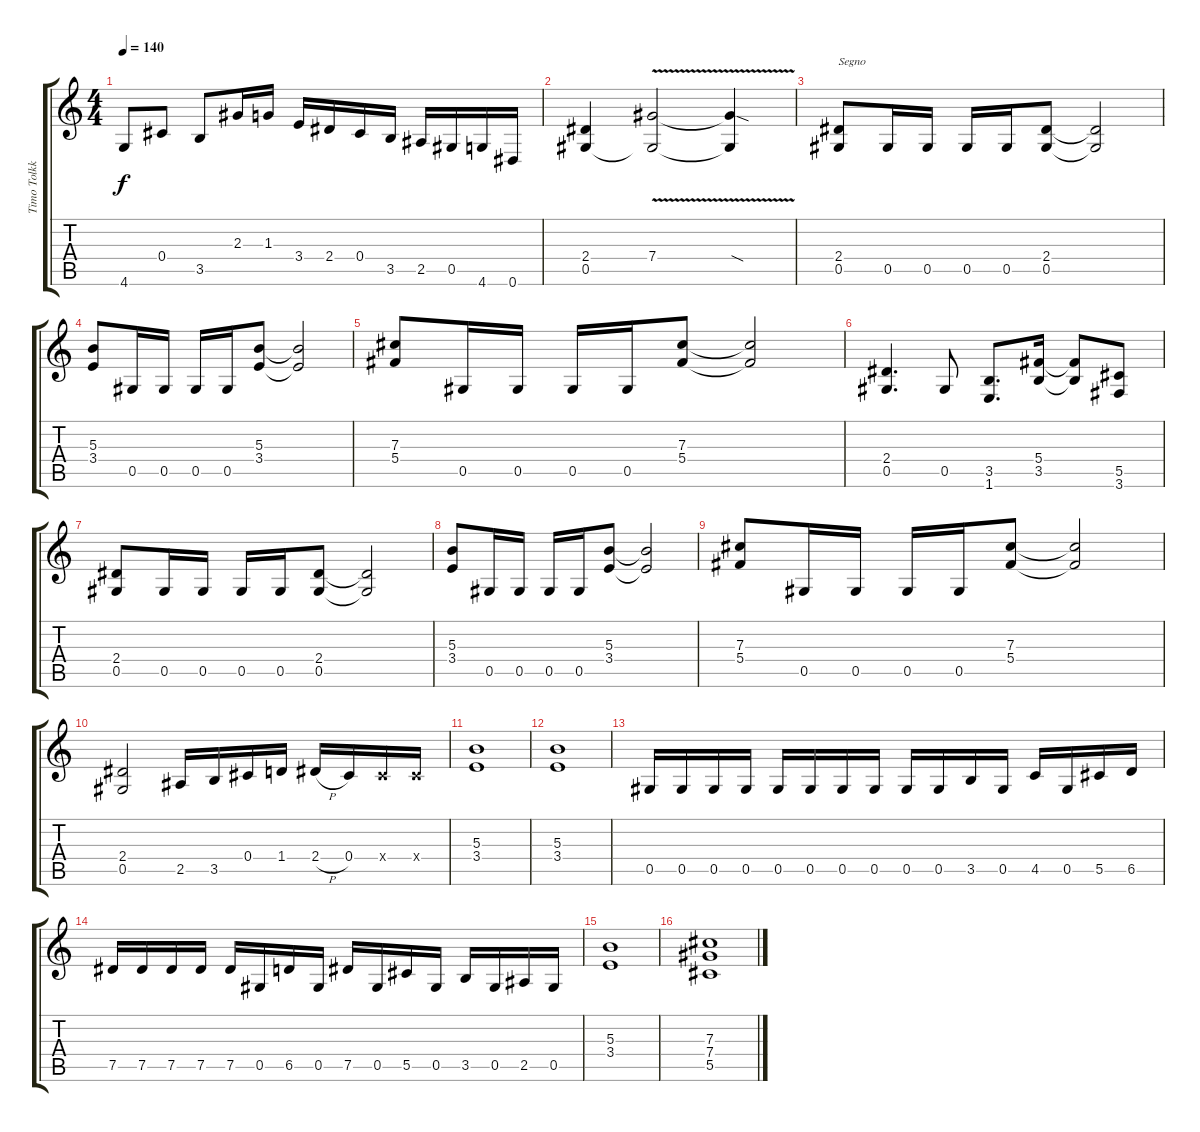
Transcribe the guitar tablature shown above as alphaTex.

\track ("Timo Tolkki I" "Timo Tolkk") {instrument distortionguitar}
\staff {score tabs}
\tuning (Eb4 Bb3 Gb3 Db3 Ab2 Eb2) {hide}
\ts (4 4)
\tempo 140
\clef g2
\ks c
4.6.8{dy f} 0.4.8 3.5.8 2.3.16 1.3.16 3.4.16 2.4.16 0.4.16 3.5.16 2.5.16 0.5.16 4.6.16 0.6.16 |
(2.4 0.5).4 (7.4{v} 0.5{t}).2 (7.4{sod t} 0.5{t}).4 |
(2.4 0.5).8{txt "Segno"} 0.5.16 0.5.16 0.5.16 0.5.16 (2.4 0.5).8 (2.4{t} 0.5{t}).2 |
(5.3 3.4).8 0.5.16 0.5.16 0.5.16 0.5.16 (5.3 3.4).8 (5.3{t} 3.4{t}).2 |
(7.3 5.4).8 0.5.16 0.5.16 0.5.16 0.5.16 (7.3 5.4).8 (7.3{t} 5.4{t}).2 |
(2.4 0.5).4{d} 0.5.8 (3.5 1.6).8{d} (5.4 3.5).16 (5.4{t} 3.5{t}).8 (5.5 3.6).8 |
(2.4 0.5).8 0.5.16 0.5.16 0.5.16 0.5.16 (2.4 0.5).8 (2.4{t} 0.5{t}).2 |
(5.3 3.4).8 0.5.16 0.5.16 0.5.16 0.5.16 (5.3 3.4).8 (5.3{t} 3.4{t}).2 |
(7.3 5.4).8 0.5.16 0.5.16 0.5.16 0.5.16 (7.3 5.4).8 (7.3{t} 5.4{t}).2 |
(2.4 0.5).2 2.5.16 3.5.16 0.4.16 1.4.16 2.4{h}.16 0.4.16 0.4{x}.16 0.4{x}.16 |
(5.3 3.4).1 |
(5.3 3.4).1 |
0.5.16 0.5.16 0.5.16 0.5.16 0.5.16 0.5.16 0.5.16 0.5.16 0.5.16 0.5.16 3.5.16 0.5.16 4.5.16 0.5.16 5.5.16 6.5.16 |
7.5.16 7.5.16 7.5.16 7.5.16 7.5.16 0.5.16 6.5.16 0.5.16 7.5.16 0.5.16 5.5.16 0.5.16 3.5.16 0.5.16 2.5.16 0.5.16 |
(5.3 3.4).1 |
(7.3 7.4 5.5).1
